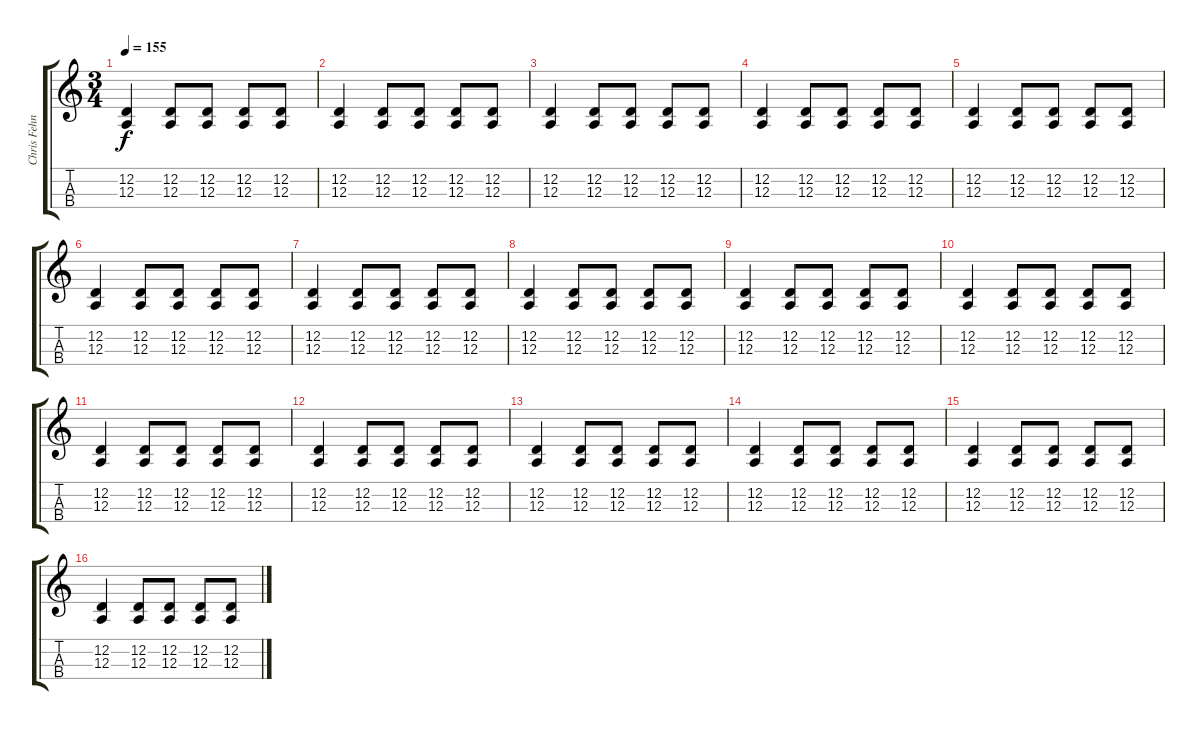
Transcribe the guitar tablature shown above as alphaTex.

\track ("Chris Fehn Pinokio" "Chris Fehn") {instrument melodictom}
\staff {score tabs}
\tuning (G3 D3 A2 E2) {hide}
\ts (3 4)
\tempo 155
\clef g2
\ks c
(12.2 12.3).4{dy f} (12.2 12.3).8 (12.2 12.3).8 (12.2 12.3).8 (12.2 12.3).8 |
(12.2 12.3).4 (12.2 12.3).8 (12.2 12.3).8 (12.2 12.3).8 (12.2 12.3).8 |
(12.2 12.3).4 (12.2 12.3).8 (12.2 12.3).8 (12.2 12.3).8 (12.2 12.3).8 |
(12.2 12.3).4 (12.2 12.3).8 (12.2 12.3).8 (12.2 12.3).8 (12.2 12.3).8 |
(12.2 12.3).4 (12.2 12.3).8 (12.2 12.3).8 (12.2 12.3).8 (12.2 12.3).8 |
(12.2 12.3).4 (12.2 12.3).8 (12.2 12.3).8 (12.2 12.3).8 (12.2 12.3).8 |
(12.2 12.3).4 (12.2 12.3).8 (12.2 12.3).8 (12.2 12.3).8 (12.2 12.3).8 |
(12.2 12.3).4 (12.2 12.3).8 (12.2 12.3).8 (12.2 12.3).8 (12.2 12.3).8 |
(12.2 12.3).4 (12.2 12.3).8 (12.2 12.3).8 (12.2 12.3).8 (12.2 12.3).8 |
(12.2 12.3).4 (12.2 12.3).8 (12.2 12.3).8 (12.2 12.3).8 (12.2 12.3).8 |
(12.2 12.3).4 (12.2 12.3).8 (12.2 12.3).8 (12.2 12.3).8 (12.2 12.3).8 |
(12.2 12.3).4 (12.2 12.3).8 (12.2 12.3).8 (12.2 12.3).8 (12.2 12.3).8 |
(12.2 12.3).4 (12.2 12.3).8 (12.2 12.3).8 (12.2 12.3).8 (12.2 12.3).8 |
(12.2 12.3).4 (12.2 12.3).8 (12.2 12.3).8 (12.2 12.3).8 (12.2 12.3).8 |
(12.2 12.3).4 (12.2 12.3).8 (12.2 12.3).8 (12.2 12.3).8 (12.2 12.3).8 |
(12.2 12.3).4 (12.2 12.3).8 (12.2 12.3).8 (12.2 12.3).8 (12.2 12.3).8
